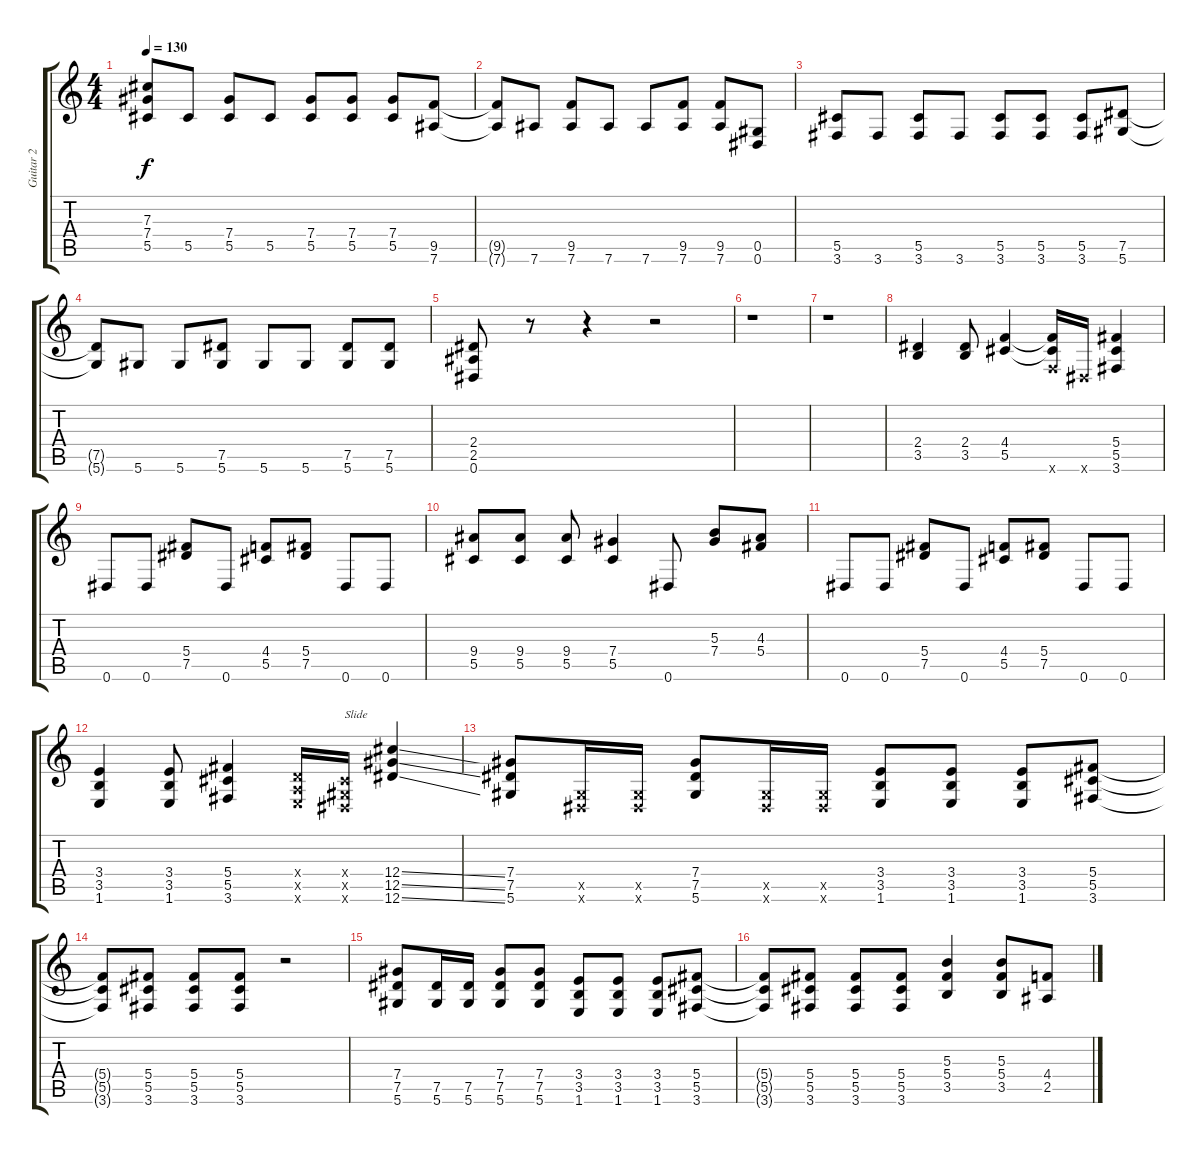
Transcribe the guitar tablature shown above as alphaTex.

\track ("Guitar 2" "Guitar 2") {instrument distortionguitar}
\staff {score tabs}
\tuning (Eb4 Bb3 Gb3 Db3 Ab2 Eb2) {hide}
\ts (4 4)
\tempo 130
\clef g2
\ks c
(7.3 7.4 5.5).8{dy f} 5.5.8 (7.4 5.5).8 5.5.8 (7.4 5.5).8 (7.4 5.5).8 (7.4 5.5).8 (9.5 7.6).8 |
(9.5{t} 7.6{t}).8 7.6.8 (9.5 7.6).8 7.6.8 7.6.8 (9.5 7.6).8 (9.5 7.6).8 (0.5 0.6).8 |
(5.5 3.6).8 3.6.8 (5.5 3.6).8 3.6.8 (5.5 3.6).8 (5.5 3.6).8 (5.5 3.6).8 (7.5 5.6).8 |
(7.5{t} 5.6{t}).8 5.6.8 5.6.8 (7.5 5.6).8 5.6.8 5.6.8 (7.5 5.6).8 (7.5 5.6).8 |
(2.4 2.5 0.6).8 r.8 r.4 r.2 |
r.1 |
r.1 |
(2.4 3.5).4 (2.4 3.5).8 (4.4 5.5).4 (4.4{t} 5.5{t} 2.6{x}).16 0.6{x}.16 (5.4 5.5 3.6).4 |
0.6.8 0.6.8 (5.4 7.5).8 0.6.8 (4.4 5.5).8 (5.4 7.5).8 0.6.8 0.6.8 |
(9.4 5.5).8 (9.4 5.5).8 (9.4 5.5).8 (7.4 5.5).4 0.6.8 (5.3 7.4).8 (4.3 5.4).8 |
0.6.8 0.6.8 (5.4 7.5).8 0.6.8 (4.4 5.5).8 (5.4 7.5).8 0.6.8 0.6.8 |
(3.4 3.5 1.6).4 (3.4 3.5 1.6).8 (5.4 5.5 3.6).4 (1.4{x} 1.5{x} 1.6{x}).16 (0.4{x} 0.5{x} 0.6{x}).16{txt "Slide"} (12.4{ss} 12.5{ss} 12.6{ss}).4 |
(7.4 7.5 5.6).8 (0.5{x} 0.6{x}).16 (0.5{x} 0.6{x}).16 (7.4 7.5 5.6).8 (0.5{x} 0.6{x}).16 (0.5{x} 0.6{x}).16 (3.4 3.5 1.6).8 (3.4 3.5 1.6).8 (3.4 3.5 1.6).8 (5.4 5.5 3.6).8 |
(5.4{t} 5.5{t} 3.6{t}).8 (5.4 5.5 3.6).8 (5.4 5.5 3.6).8 (5.4 5.5 3.6).8 r.2 |
(7.4 7.5 5.6).8 (7.5 5.6).16 (7.5 5.6).16 (7.4 7.5 5.6).8 (7.4 7.5 5.6).8 (3.4 3.5 1.6).8 (3.4 3.5 1.6).8 (3.4 3.5 1.6).8 (5.4 5.5 3.6).8 |
(5.4{t} 5.5{t} 3.6{t}).8 (5.4 5.5 3.6).8 (5.4 5.5 3.6).8 (5.4 5.5 3.6).8 (5.3 5.4 3.5).4 (5.3 5.4 3.5).8 (4.4 2.5).8
